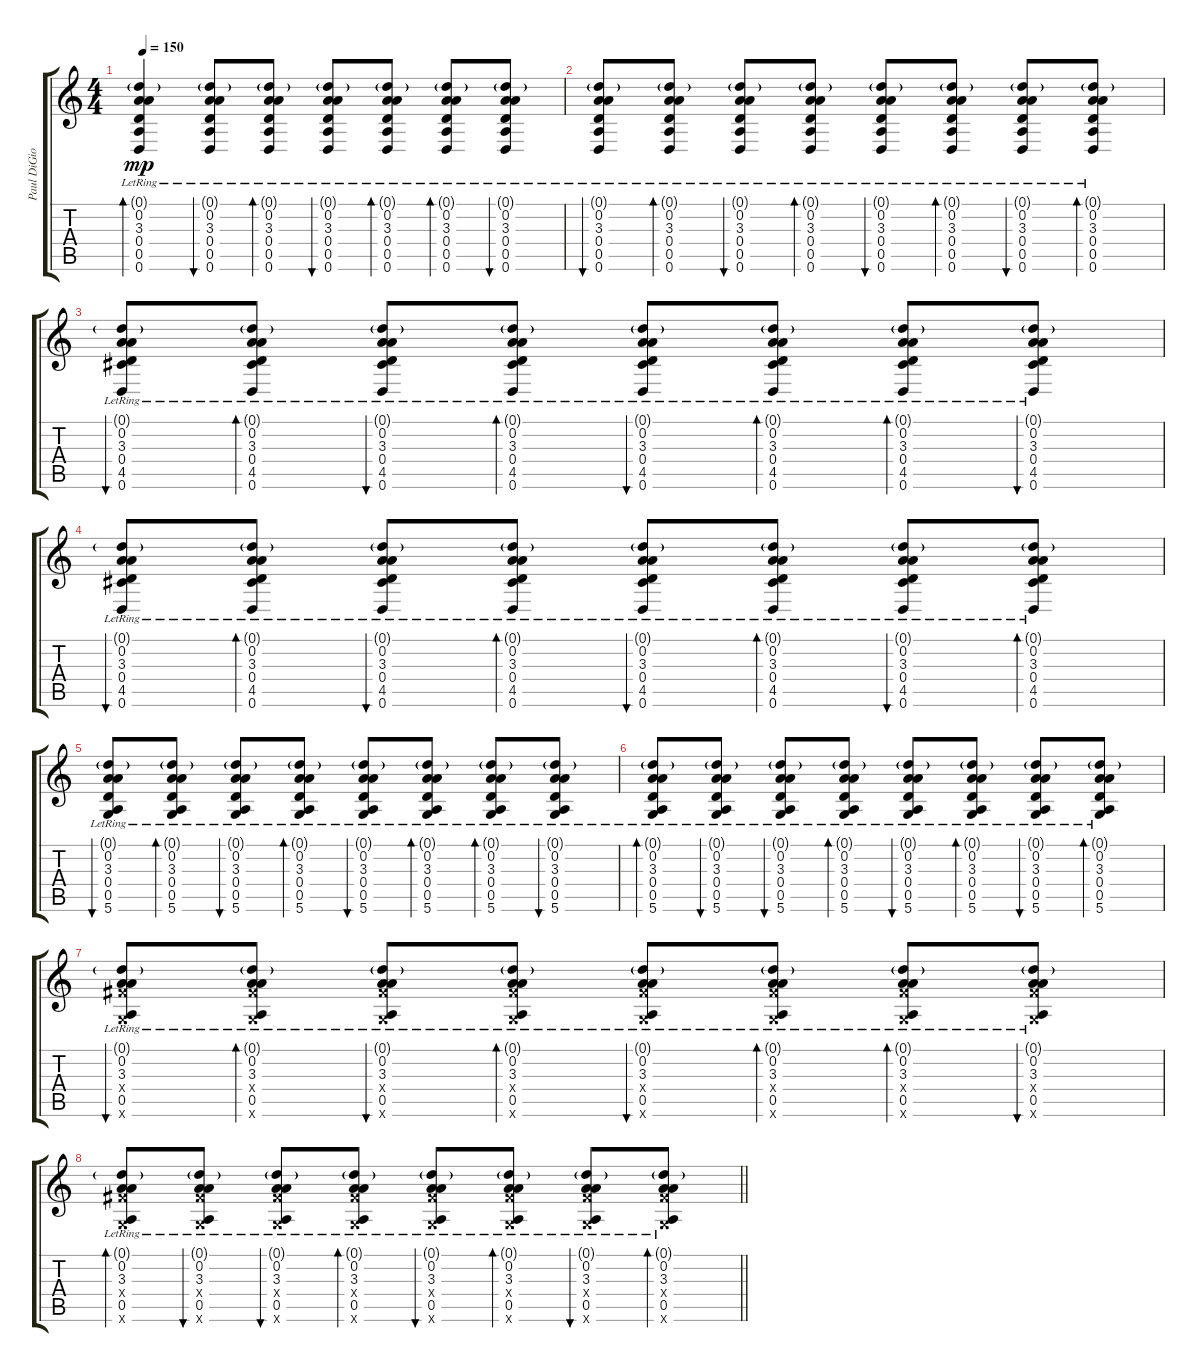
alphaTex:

\track ("Paul DiGiovanni (Overdub Lead Guitar)" "Paul DiGio") {instrument overdrivenguitar}
\staff {score tabs}
\tuning (D4 A3 Gb3 D3 A2 D2) {hide}
\ts (4 4)
\tempo 150
\clef g2
\ks c
(0.1{g lr} 0.2{lr} 3.3{lr} 0.4{lr} 0.5{lr} 0.6{lr}).4{bd 240 dy mp} (0.1{g lr} 0.2{lr} 3.3{lr} 0.4{lr} 0.5{lr} 0.6{lr}).8{bu 60} (0.1{g lr} 0.2{lr} 3.3{lr} 0.4{lr} 0.5{lr} 0.6{lr}).8{bd 60} (0.1{g lr} 0.2{lr} 3.3{lr} 0.4{lr} 0.5{lr} 0.6{lr}).8{bu 60} (0.1{g lr} 0.2{lr} 3.3{lr} 0.4{lr} 0.5{lr} 0.6{lr}).8{bd 60} (0.1{g lr} 0.2{lr} 3.3{lr} 0.4{lr} 0.5{lr} 0.6{lr}).8{bd 60} (0.1{g lr} 0.2{lr} 3.3{lr} 0.4{lr} 0.5{lr} 0.6{lr}).8{bu 60} |
(0.1{g lr} 0.2{lr} 3.3{lr} 0.4{lr} 0.5{lr} 0.6{lr}).8{bu 60} (0.1{g lr} 0.2{lr} 3.3{lr} 0.4{lr} 0.5{lr} 0.6{lr}).8{bd 60} (0.1{g lr} 0.2{lr} 3.3{lr} 0.4{lr} 0.5{lr} 0.6{lr}).8{bu 60} (0.1{g lr} 0.2{lr} 3.3{lr} 0.4{lr} 0.5{lr} 0.6{lr}).8{bd 60} (0.1{g lr} 0.2{lr} 3.3{lr} 0.4{lr} 0.5{lr} 0.6{lr}).8{bu 60} (0.1{g lr} 0.2{lr} 3.3{lr} 0.4{lr} 0.5{lr} 0.6{lr}).8{bd 60} (0.1{g lr} 0.2{lr} 3.3{lr} 0.4{lr} 0.5{lr} 0.6{lr}).8{bu 60} (0.1{g lr} 0.2{lr} 3.3{lr} 0.4{lr} 0.5{lr} 0.6{lr}).8{bd 60} |
(0.1{g lr} 0.2{lr} 3.3{lr} 0.4{lr} 4.5{lr} 0.6{lr}).8{bu 60} (0.1{g lr} 0.2{lr} 3.3{lr} 0.4{lr} 4.5{lr} 0.6{lr}).8{bd 60} (0.1{g lr} 0.2{lr} 3.3{lr} 0.4{lr} 4.5{lr} 0.6{lr}).8{bu 60} (0.1{g lr} 0.2{lr} 3.3{lr} 0.4{lr} 4.5{lr} 0.6{lr}).8{bd 60} (0.1{g lr} 0.2{lr} 3.3{lr} 0.4{lr} 4.5{lr} 0.6{lr}).8{bu 60} (0.1{g lr} 0.2{lr} 3.3{lr} 0.4{lr} 4.5{lr} 0.6{lr}).8{bd 60} (0.1{g lr} 0.2{lr} 3.3{lr} 0.4{lr} 4.5{lr} 0.6{lr}).8{bd 60} (0.1{g lr} 0.2{lr} 3.3{lr} 0.4{lr} 4.5{lr} 0.6{lr}).8{bu 60} |
(0.1{g lr} 0.2{lr} 3.3{lr} 0.4{lr} 4.5{lr} 0.6{lr}).8{bu 60} (0.1{g lr} 0.2{lr} 3.3{lr} 0.4{lr} 4.5{lr} 0.6{lr}).8{bd 60} (0.1{g lr} 0.2{lr} 3.3{lr} 0.4{lr} 4.5{lr} 0.6{lr}).8{bu 60} (0.1{g lr} 0.2{lr} 3.3{lr} 0.4{lr} 4.5{lr} 0.6{lr}).8{bd 60} (0.1{g lr} 0.2{lr} 3.3{lr} 0.4{lr} 4.5{lr} 0.6{lr}).8{bu 60} (0.1{g lr} 0.2{lr} 3.3{lr} 0.4{lr} 4.5{lr} 0.6{lr}).8{bd 60} (0.1{g lr} 0.2{lr} 3.3{lr} 0.4{lr} 4.5{lr} 0.6{lr}).8{bu 60} (0.1{g lr} 0.2{lr} 3.3{lr} 0.4{lr} 4.5{lr} 0.6{lr}).8{bd 60} |
(0.1{g lr} 0.2{lr} 3.3{lr} 0.4{lr} 0.5{lr} 5.6{lr}).8{bu 60} (0.1{g lr} 0.2{lr} 3.3{lr} 0.4{lr} 0.5{lr} 5.6{lr}).8{bd 60} (0.1{g lr} 0.2{lr} 3.3{lr} 0.4{lr} 0.5{lr} 5.6{lr}).8{bu 60} (0.1{g lr} 0.2{lr} 3.3{lr} 0.4{lr} 0.5{lr} 5.6{lr}).8{bd 60} (0.1{g lr} 0.2{lr} 3.3{lr} 0.4{lr} 0.5{lr} 5.6{lr}).8{bu 60} (0.1{g lr} 0.2{lr} 3.3{lr} 0.4{lr} 0.5{lr} 5.6{lr}).8{bd 60} (0.1{g lr} 0.2{lr} 3.3{lr} 0.4{lr} 0.5{lr} 5.6{lr}).8{bd 60} (0.1{g lr} 0.2{lr} 3.3{lr} 0.4{lr} 0.5{lr} 5.6{lr}).8{bu 60} |
(0.1{g lr} 0.2{lr} 3.3{lr} 0.4{lr} 0.5{lr} 5.6{lr}).8{bd 60} (0.1{g lr} 0.2{lr} 3.3{lr} 0.4{lr} 0.5{lr} 5.6{lr}).8{bu 60} (0.1{g lr} 0.2{lr} 3.3{lr} 0.4{lr} 0.5{lr} 5.6{lr}).8{bu 60} (0.1{g lr} 0.2{lr} 3.3{lr} 0.4{lr} 0.5{lr} 5.6{lr}).8{bd 60} (0.1{g lr} 0.2{lr} 3.3{lr} 0.4{lr} 0.5{lr} 5.6{lr}).8{bu 60} (0.1{g lr} 0.2{lr} 3.3{lr} 0.4{lr} 0.5{lr} 5.6{lr}).8{bd 60} (0.1{g lr} 0.2{lr} 3.3{lr} 0.4{lr} 0.5{lr} 5.6{lr}).8{bu 60} (0.1{g lr} 0.2{lr} 3.3{lr} 0.4{lr} 0.5{lr} 5.6{lr}).8{bd 60} |
(0.1{g lr} 0.2{lr} 3.3{lr} 4.4{x} 0.5{lr} 5.6{x}).8{bu 60} (0.1{g lr} 0.2{lr} 3.3{lr} 4.4{x} 0.5{lr} 5.6{x}).8{bd 60} (0.1{g lr} 0.2{lr} 3.3{lr} 4.4{x} 0.5{lr} 5.6{x}).8{bu 60} (0.1{g lr} 0.2{lr} 3.3{lr} 4.4{x} 0.5{lr} 5.6{x}).8{bd 60} (0.1{g lr} 0.2{lr} 3.3{lr} 4.4{x} 0.5{lr} 5.6{x}).8{bu 60} (0.1{g lr} 0.2{lr} 3.3{lr} 4.4{x} 0.5{lr} 5.6{x}).8{bd 60} (0.1{g lr} 0.2{lr} 3.3{lr} 4.4{x} 0.5{lr} 5.6{x}).8{bd 60} (0.1{g lr} 0.2{lr} 3.3{lr} 4.4{x} 0.5{lr} 5.6{x}).8{bu 60} |
\barLineRight lightlight
(0.1{g lr} 0.2{lr} 3.3{lr} 4.4{x} 0.5{lr} 5.6{x}).8{bd 60} (0.1{g lr} 0.2{lr} 3.3{lr} 4.4{x} 0.5{lr} 5.6{x}).8{bu 60} (0.1{g lr} 0.2{lr} 3.3{lr} 4.4{x} 0.5{lr} 5.6{x}).8{bu 60} (0.1{g lr} 0.2{lr} 3.3{lr} 4.4{x} 0.5{lr} 5.6{x}).8{bd 60} (0.1{g lr} 0.2{lr} 3.3{lr} 4.4{x} 0.5{lr} 5.6{x}).8{bu 60} (0.1{g lr} 0.2{lr} 3.3{lr} 4.4{x} 0.5{lr} 5.6{x}).8{bd 60} (0.1{g lr} 0.2{lr} 3.3{lr} 4.4{x} 0.5{lr} 5.6{x}).8{bu 60} (0.1{g lr} 0.2{lr} 3.3{lr} 4.4{x} 0.5{lr} 5.6{x}).8{bd 60}
